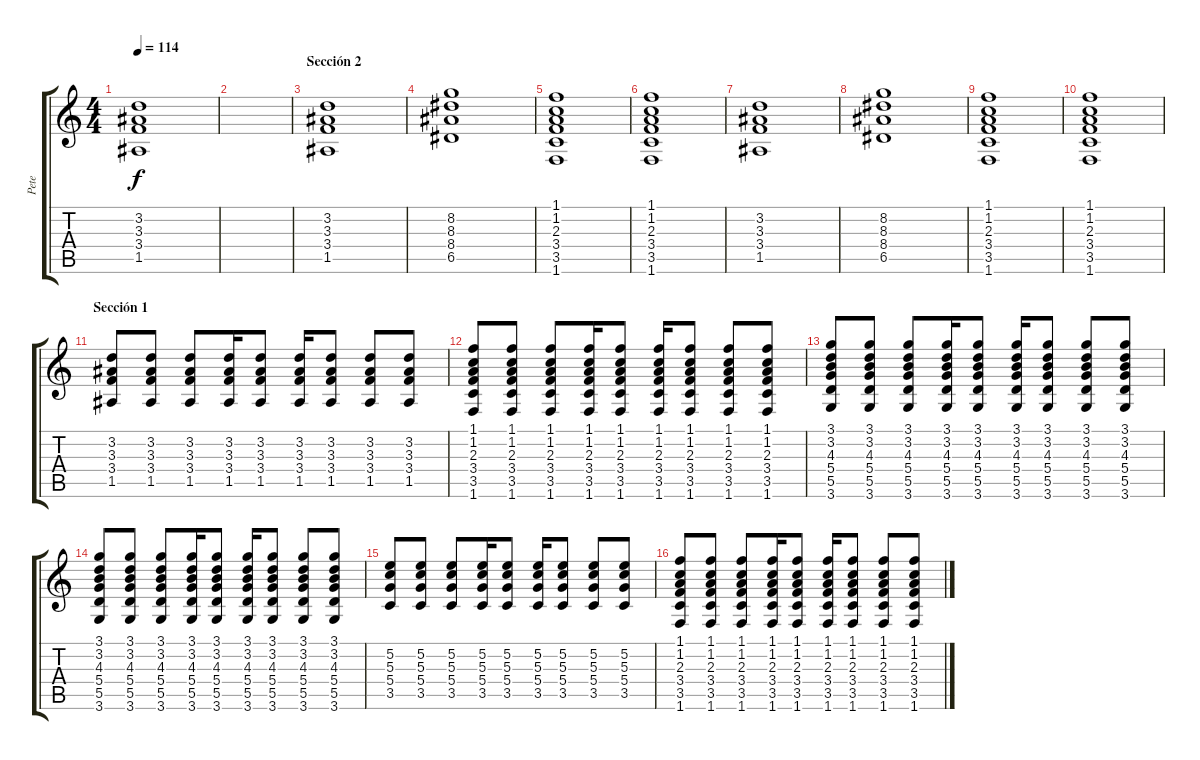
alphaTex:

\track ("Pete" "Pete") {instrument overdrivenguitar}
\staff {score tabs}
\tuning (E4 B3 G3 D3 A2 E2) {hide}
\ts (4 4)
\tempo 114
\clef g2
\ks c
(3.2 3.3 3.4 1.5).1{dy f} |
|
\section ("" "Sección 2")
(3.2 3.3 3.4 1.5).1 |
(8.2 8.3 8.4 6.5).1 |
(1.1 1.2 2.3 3.4 3.5 1.6).1 |
(1.1 1.2 2.3 3.4 3.5 1.6).1 |
(3.2 3.3 3.4 1.5).1 |
(8.2 8.3 8.4 6.5).1 |
(1.1 1.2 2.3 3.4 3.5 1.6).1 |
(1.1 1.2 2.3 3.4 3.5 1.6).1 |
\section ("" "Sección 1")
(3.2 3.3 3.4 1.5).8 (3.2 3.3 3.4 1.5).8 (3.2 3.3 3.4 1.5).8 (3.2 3.3 3.4 1.5).16 (3.2 3.3 3.4 1.5).8 (3.2 3.3 3.4 1.5).16 (3.2 3.3 3.4 1.5).8 (3.2 3.3 3.4 1.5).8 (3.2 3.3 3.4 1.5).8 |
(1.1 1.2 2.3 3.4 3.5 1.6).8 (1.1 1.2 2.3 3.4 3.5 1.6).8 (1.1 1.2 2.3 3.4 3.5 1.6).8 (1.1 1.2 2.3 3.4 3.5 1.6).16 (1.1 1.2 2.3 3.4 3.5 1.6).8 (1.1 1.2 2.3 3.4 3.5 1.6).16 (1.1 1.2 2.3 3.4 3.5 1.6).8 (1.1 1.2 2.3 3.4 3.5 1.6).8 (1.1 1.2 2.3 3.4 3.5 1.6).8 |
(3.1 3.2 4.3 5.4 5.5 3.6).8 (3.1 3.2 4.3 5.4 5.5 3.6).8 (3.1 3.2 4.3 5.4 5.5 3.6).8 (3.1 3.2 4.3 5.4 5.5 3.6).16 (3.1 3.2 4.3 5.4 5.5 3.6).8 (3.1 3.2 4.3 5.4 5.5 3.6).16 (3.1 3.2 4.3 5.4 5.5 3.6).8 (3.1 3.2 4.3 5.4 5.5 3.6).8 (3.1 3.2 4.3 5.4 5.5 3.6).8 |
(3.1 3.2 4.3 5.4 5.5 3.6).8 (3.1 3.2 4.3 5.4 5.5 3.6).8 (3.1 3.2 4.3 5.4 5.5 3.6).8 (3.1 3.2 4.3 5.4 5.5 3.6).16 (3.1 3.2 4.3 5.4 5.5 3.6).8 (3.1 3.2 4.3 5.4 5.5 3.6).16 (3.1 3.2 4.3 5.4 5.5 3.6).8 (3.1 3.2 4.3 5.4 5.5 3.6).8 (3.1 3.2 4.3 5.4 5.5 3.6).8 |
(5.2 5.3 5.4 3.5).8 (5.2 5.3 5.4 3.5).8 (5.2 5.3 5.4 3.5).8 (5.2 5.3 5.4 3.5).16 (5.2 5.3 5.4 3.5).8 (5.2 5.3 5.4 3.5).16 (5.2 5.3 5.4 3.5).8 (5.2 5.3 5.4 3.5).8 (5.2 5.3 5.4 3.5).8 |
(1.1 1.2 2.3 3.4 3.5 1.6).8 (1.1 1.2 2.3 3.4 3.5 1.6).8 (1.1 1.2 2.3 3.4 3.5 1.6).8 (1.1 1.2 2.3 3.4 3.5 1.6).16 (1.1 1.2 2.3 3.4 3.5 1.6).8 (1.1 1.2 2.3 3.4 3.5 1.6).16 (1.1 1.2 2.3 3.4 3.5 1.6).8 (1.1 1.2 2.3 3.4 3.5 1.6).8 (1.1 1.2 2.3 3.4 3.5 1.6).8
